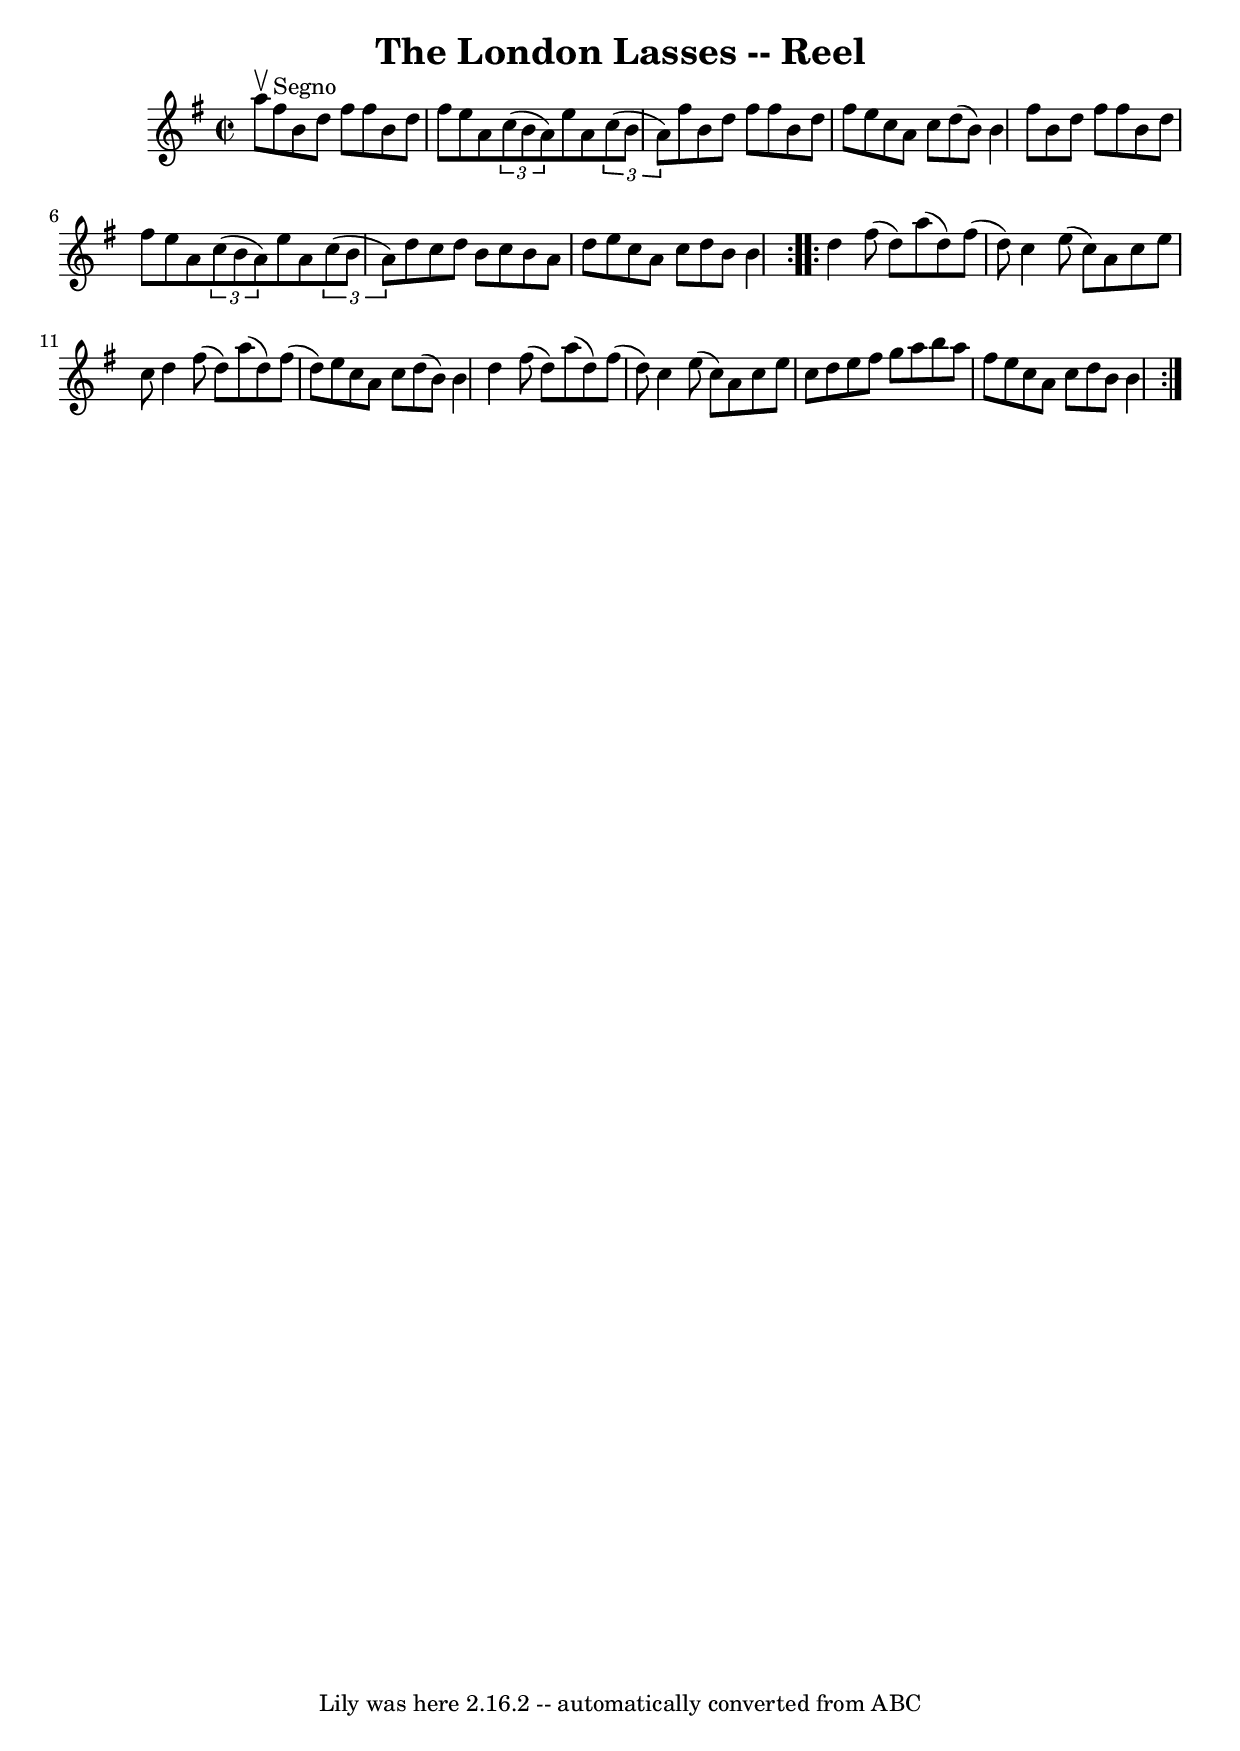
\version "2.16.2"
\include "Mammoth.ily"
\header {
  %% book = "Ryan's Mammoth Collection"
 crossRefNumber = "1"
 footnotes = "\\\\213\\\\This sounds better with 2 sharps (one in the book)"
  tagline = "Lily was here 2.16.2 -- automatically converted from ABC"
  title = "The London Lasses -- Reel"

}
voicedefault =  {



  \repeat volta 2 {

    \override Staff.TimeSignature #'style = #'C
    \time 2/2 
    \key b \phrygian a''8^\upbow    |
 fs''8^"Segno" b'8 d''8 fs''8 fs''8 b'8 d''8 fs''8     |
 e''8 a'8  
    \times 2/3 { c''8 (b'8 a'8) 
	       } e''8 a'8    \times 2/3 {   
		 c''8 (b'8 a'8)  	       }    |
 fs''8 b'8 d''8 fs''8 fs''8 b'8 d''8 fs''8     |
 e''8 c''8 a'8 c''8 d''8 (b'8) b'4     |
 fs''8 b'8 d''8 fs''8 fs''8 b'8 d''8 fs''8     |
 e''8 a'8    \times 2/3 {   
 c''8 (b'8 a'8) 
    } e''8 a'8    \times 2/3 { c''8 (b'8 a'8  
			)  			     }    |
 d''8 c''8 d''8 b'8 c''8 b'8 a'8 d''8     |
 e''8 c''8 a'8 c''8 d''8 b'8 b'4    
  }     

  \repeat volta 2 {
 d''4 fs''8 (d''8) a''8 (d''8) fs''8 ( d''8)    |
 c''4 e''8 (c''8) a'8 c''8 e''8 c''8   |
 d''4 fs''8 (d''8) a''8 (d''8) fs''8 (d''8)   |
 e''8 c''8 a'8 c''8 d''8 (b'8) b'4     |
 d''4 fs''8 (d''8) a''8 (d''8) fs''8 (d''8)   |
 c''4 e''8 (c''8) a'8 c''8 e''8 c''8     |
 d''8 e''8 fs''8 g''8 a''8 b''8 a''8 fs''8     |
 e''8 c''8 a'8 c''8 d''8 b'8 b'4            
  }   

}

\score{
  <<

    \context Staff="default"
    {
      \voicedefault 
      
    }

  >>
  \layout {
    
  }
  \midi {
  }

}
